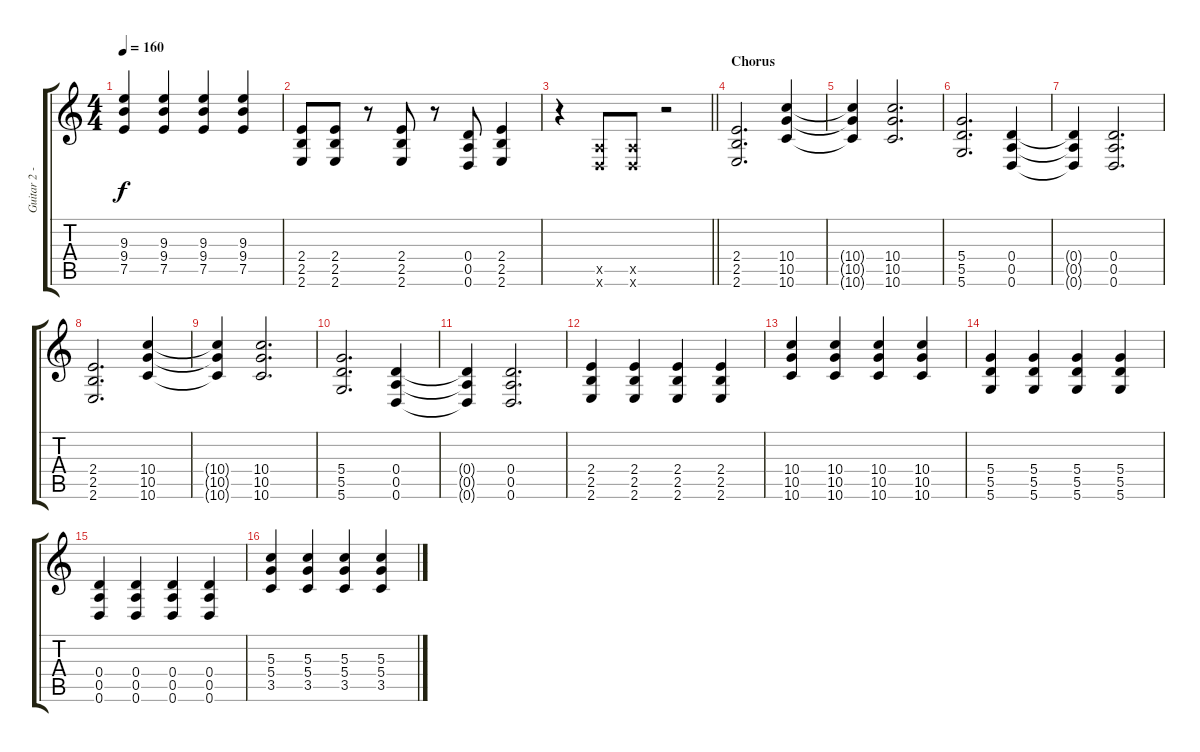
\track ("Guitar 2 - Korey Cooper" "Guitar 2 -") {instrument distortionguitar}
\staff {score tabs}
\tuning (E4 B3 G3 D3 A2 D2) {hide}
\ts (4 4)
\tempo 160
\clef g2
\ks c
(9.3 9.4 7.5).4{dy f} (9.3 9.4 7.5).4 (9.3 9.4 7.5).4 (9.3 9.4 7.5).4 |
(2.4 2.5 2.6).8{volume 13 instrument distortionguitar} (2.4 2.5 2.6).8 r.8 (2.4 2.5 2.6).8 r.8 (0.4 0.5 0.6).8 (2.4 2.5 2.6).4 |
\barLineRight lightlight
r.4 (0.5{x} 0.6{x}).8 (0.5{x} 0.6{x}).8 r.2 |
\section ("" "Chorus")
(2.4 2.5 2.6).2{d} (10.4 10.5 10.6).4 |
(10.4{t} 10.5{t} 10.6{t}).4 (10.4 10.5 10.6).2{d} |
(5.4 5.5 5.6).2{d} (0.4 0.5 0.6).4 |
(0.4{t} 0.5{t} 0.6{t}).4 (0.4 0.5 0.6).2{d} |
(2.4 2.5 2.6).2{d} (10.4 10.5 10.6).4 |
(10.4{t} 10.5{t} 10.6{t}).4 (10.4 10.5 10.6).2{d} |
(5.4 5.5 5.6).2{d} (0.4 0.5 0.6).4 |
(0.4{t} 0.5{t} 0.6{t}).4 (0.4 0.5 0.6).2{d} |
(2.4 2.5 2.6).4 (2.4 2.5 2.6).4 (2.4 2.5 2.6).4 (2.4 2.5 2.6).4 |
(10.4 10.5 10.6).4 (10.4 10.5 10.6).4 (10.4 10.5 10.6).4 (10.4 10.5 10.6).4 |
(5.4 5.5 5.6).4 (5.4 5.5 5.6).4 (5.4 5.5 5.6).4 (5.4 5.5 5.6).4 |
(0.4 0.5 0.6).4 (0.4 0.5 0.6).4 (0.4 0.5 0.6).4 (0.4 0.5 0.6).4 |
(5.3 5.4 3.5).4 (5.3 5.4 3.5).4 (5.3 5.4 3.5).4 (5.3 5.4 3.5).4
